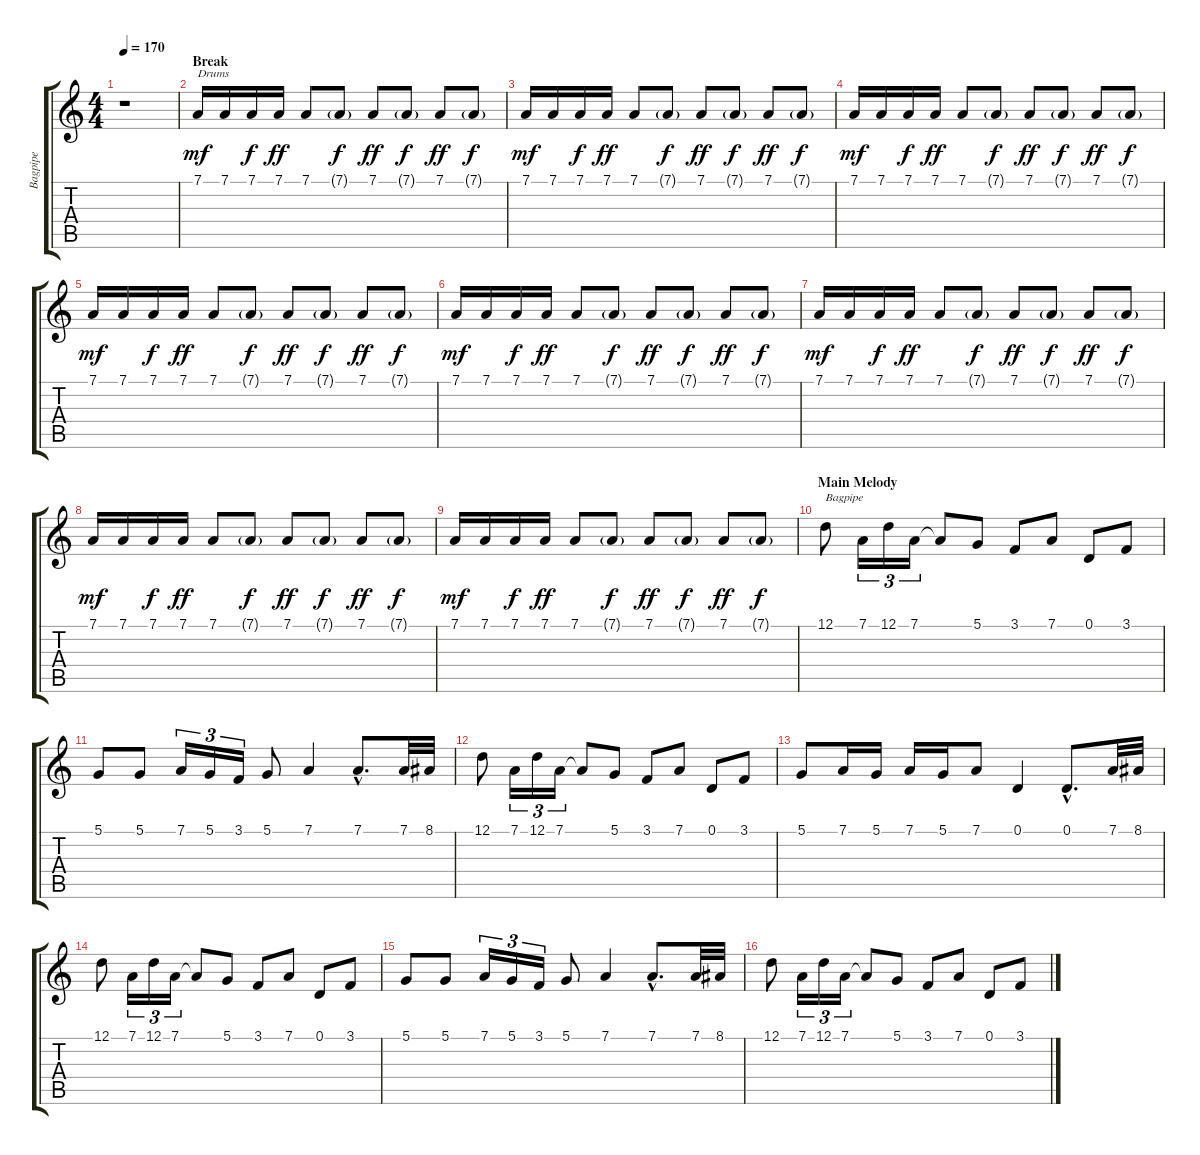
\track ("Bagpipe" "Bagpipe") {instrument bagpipe}
\staff {score tabs}
\tuning (D4 A3 F3 C3 G2 D2) {hide}
\ts (4 4)
\tempo 170
\clef g2
\ks c
r.1{dy f} |
\section ("" "Break")
7.1.16{txt "Drums" dy mf balance 12 instrument melodictom} 7.1.16 7.1.16{dy f} 7.1.16{dy ff} 7.1.8 7.1{g}.8{dy f balance 4} 7.1.8{dy ff balance 12} 7.1{g}.8{dy f balance 4} 7.1.8{dy ff balance 12} 7.1{g}.8{dy f balance 4} |
7.1.16{dy mf balance 12} 7.1.16 7.1.16{dy f} 7.1.16{dy ff} 7.1.8 7.1{g}.8{dy f balance 4} 7.1.8{dy ff balance 12} 7.1{g}.8{dy f balance 4} 7.1.8{dy ff balance 12} 7.1{g}.8{dy f balance 4} |
7.1.16{dy mf balance 12} 7.1.16 7.1.16{dy f} 7.1.16{dy ff} 7.1.8 7.1{g}.8{dy f balance 4} 7.1.8{dy ff balance 12} 7.1{g}.8{dy f balance 4} 7.1.8{dy ff balance 12} 7.1{g}.8{dy f balance 4} |
7.1.16{dy mf balance 12} 7.1.16 7.1.16{dy f} 7.1.16{dy ff} 7.1.8 7.1{g}.8{dy f balance 4} 7.1.8{dy ff balance 12} 7.1{g}.8{dy f balance 4} 7.1.8{dy ff balance 12} 7.1{g}.8{dy f balance 4} |
7.1.16{dy mf volume 16 balance 12 instrument melodictom} 7.1.16 7.1.16{dy f} 7.1.16{dy ff} 7.1.8 7.1{g}.8{dy f balance 4} 7.1.8{dy ff balance 12} 7.1{g}.8{dy f balance 4} 7.1.8{dy ff balance 12} 7.1{g}.8{dy f balance 4} |
7.1.16{dy mf balance 12} 7.1.16 7.1.16{dy f} 7.1.16{dy ff} 7.1.8 7.1{g}.8{dy f balance 4} 7.1.8{dy ff balance 12} 7.1{g}.8{dy f balance 4} 7.1.8{dy ff balance 12} 7.1{g}.8{dy f balance 4} |
7.1.16{dy mf balance 12} 7.1.16 7.1.16{dy f} 7.1.16{dy ff} 7.1.8 7.1{g}.8{dy f balance 4} 7.1.8{dy ff balance 12} 7.1{g}.8{dy f balance 4} 7.1.8{dy ff balance 12} 7.1{g}.8{dy f balance 4} |
7.1.16{dy mf balance 12} 7.1.16 7.1.16{dy f} 7.1.16{dy ff} 7.1.8 7.1{g}.8{dy f balance 4} 7.1.8{dy ff balance 12} 7.1{g}.8{dy f balance 4} 7.1.8{dy ff balance 12} 7.1{g}.8{dy f balance 4} |
\section ("" "Main Melody")
12.1.8{txt "Bagpipe" balance 9 instrument bagpipe} 7.1.16{tu (3 2)} 12.1.16{tu (3 2)} 7.1.16{tu (3 2)} 7.1{t}.8 5.1.8 3.1.8 7.1.8 0.1.8 3.1.8 |
5.1.8 5.1.8 7.1.16{tu (3 2)} 5.1.16{tu (3 2)} 3.1.16{tu (3 2)} 5.1.8 7.1.4 7.1{hac}.8{d} 7.1.32 8.1.32 |
12.1.8 7.1.16{tu (3 2)} 12.1.16{tu (3 2)} 7.1.16{tu (3 2)} 7.1{t}.8 5.1.8 3.1.8 7.1.8 0.1.8 3.1.8 |
5.1.8 7.1.16 5.1.16 7.1.16 5.1.16 7.1.8 0.1.4 0.1{hac}.8{d} 7.1.32 8.1.32 |
12.1.8 7.1.16{tu (3 2)} 12.1.16{tu (3 2)} 7.1.16{tu (3 2)} 7.1{t}.8 5.1.8 3.1.8 7.1.8 0.1.8 3.1.8 |
5.1.8 5.1.8 7.1.16{tu (3 2)} 5.1.16{tu (3 2)} 3.1.16{tu (3 2)} 5.1.8 7.1.4 7.1{hac}.8{d} 7.1.32 8.1.32 |
12.1.8 7.1.16{tu (3 2)} 12.1.16{tu (3 2)} 7.1.16{tu (3 2)} 7.1{t}.8 5.1.8 3.1.8 7.1.8 0.1.8 3.1.8
